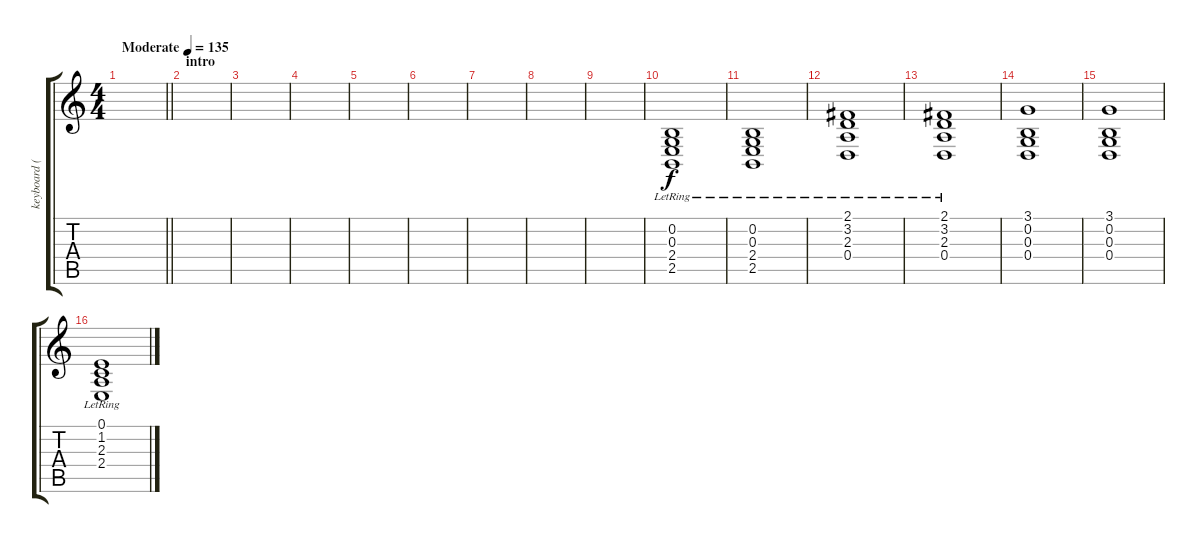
\track ("keyboard (andhika)" "keyboard (") {instrument synthstrings1}
\staff {score tabs}
\tuning (E4 B3 G3 D3 A2 E2) {hide}
\ts (4 4)
\tempo (135 "Moderate")
\clef g2
\barLineRight lightlight
\ks c
|
\section ("" "intro")
|
|
|
|
|
|
|
|
(0.2{lr} 0.3 2.4 2.5).1 |
(0.2{lr} 0.3 2.4 2.5).1 |
(2.1 3.2 2.3 0.4{lr}).1 |
(2.1 3.2 2.3 0.4{lr}).1 |
(3.1 0.2 0.3 0.4).1 |
(3.1 0.2 0.3 0.4).1 |
(0.1{lr} 1.2 2.3 2.4).1
